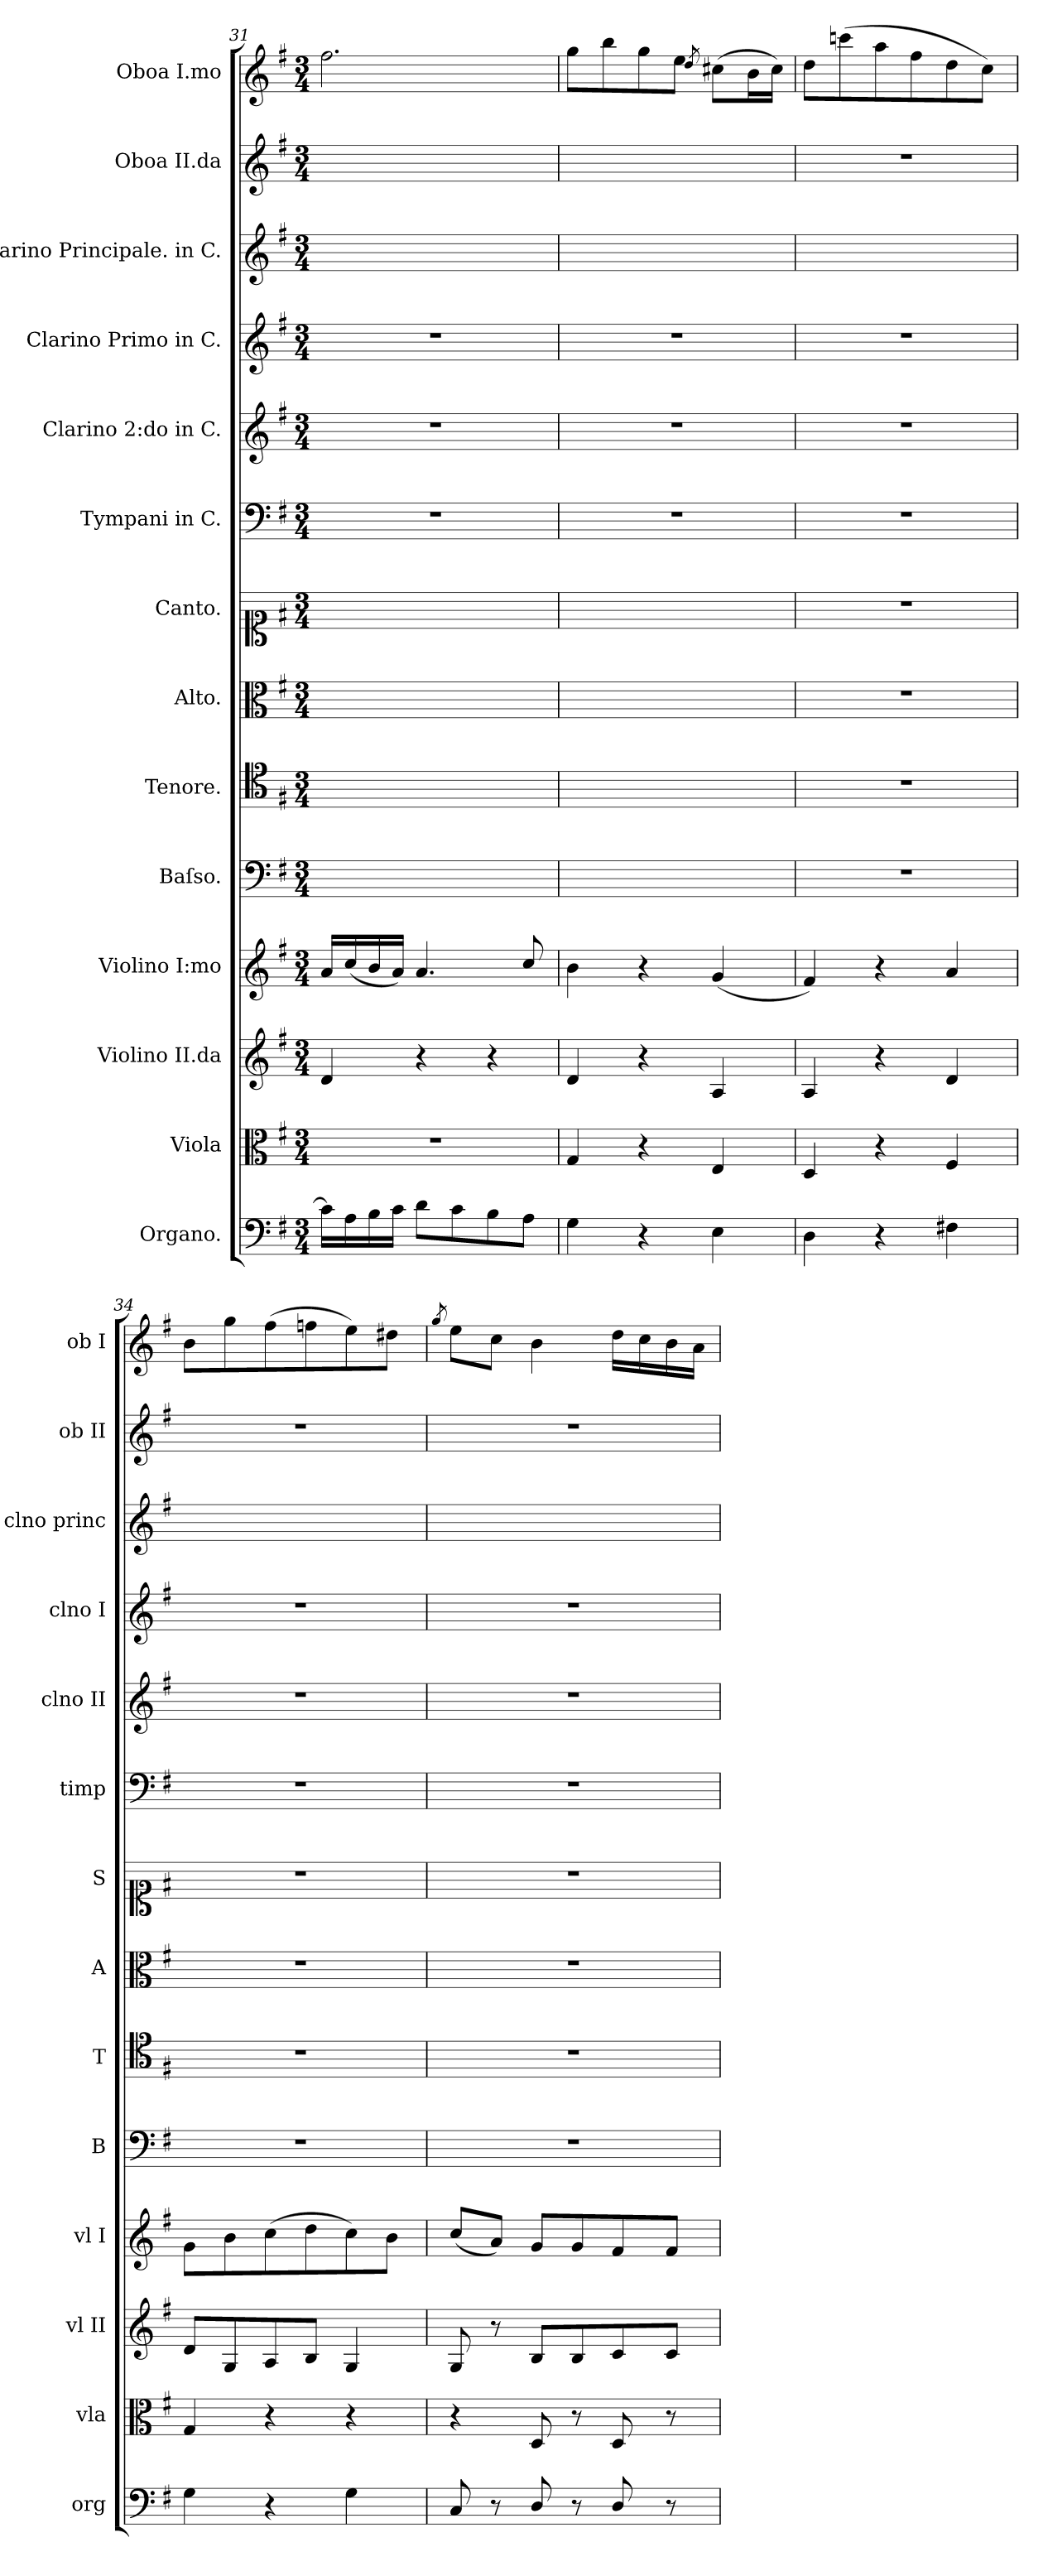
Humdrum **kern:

**kern	**kern	**kern	**kern	**kern	**kern	**kern	**kern	**kern	**kern	**kern	**kern	**kern	**kern
*part14	*part13	*part12	*part11	*part10	*part9	*part8	*part7	*part6	*part5	*part4	*part3	*part2	*part1
*staff14	*staff13	*staff12	*staff11	*staff10	*staff9	*staff8	*staff7	*staff6	*staff5	*staff4	*staff3	*staff2	*staff1
*I"Organo.	*I"Viola	*I"Violino II.da	*I"Violino I:mo	*I"Baſso.	*I"Tenore.	*I"Alto.	*I"Canto.	*I"Tympani in C.	*I"Clarino 2:do in C.	*I"Clarino Primo in C.	*I"Clarino Principale. in C.	*I"Oboa II.da	*I"Oboa I.mo
*I'org	*I'vla	*I'vl II	*I'vl I	*I'B	*I'T	*I'A	*I'S	*I'timp	*I'clno II	*I'clno I	*I'clno princ	*I'ob II	*I'ob I
*clefF4	*clefC3	*clefG2	*clefG2	*clefF4	*clefC4	*clefC3	*clefC1	*clefF4	*clefG2	*clefG2	*clefG2	*clefG2	*clefG2
*k[f#]	*k[f#]	*k[f#]	*k[f#]	*k[f#]	*k[f#]	*k[f#]	*k[f#]	*k[f#]	*k[f#]	*k[f#]	*k[f#]	*k[f#]	*k[f#]
*e:	*e:	*e:	*e:	*e:	*e:	*e:	*e:	*e:	*e:	*e:	*e:	*e:	*e:
*M3/4	*M3/4	*M3/4	*M3/4	*M3/4	*M3/4	*M3/4	*M3/4	*M3/4	*M3/4	*M3/4	*M3/4	*M3/4	*M3/4
=31	=31	=31	=31	=31	=31	=31	=31	=31	=31	=31	=31	=31	=31
16c\LL]	2.r	4d/	16a/LL	2.ryy	2.ryy	2.ryy	2.ryy	2.r	2.r	2.r	2.ryy	2.ryy	2.ff#\
16A\	.	.	(16cc/	.	.	.	.	.	.	.	.	.	.
16B\	.	.	16b/	.	.	.	.	.	.	.	.	.	.
16c\JJ	.	.	16a/JJ)	.	.	.	.	.	.	.	.	.	.
8d\L	.	4r	4.a/	.	.	.	.	.	.	.	.	.	.
8c\	.	.	.	.	.	.	.	.	.	.	.	.	.
8B\	.	4r	.	.	.	.	.	.	.	.	.	.	.
8A\J	.	.	8cc/	.	.	.	.	.	.	.	.	.	.
=32	=32	=32	=32	=32	=32	=32	=32	=32	=32	=32	=32	=32	=32
4G\	4G/	4d/	4b\	2.ryy	2.ryy	2.ryy	2.ryy	2.r	2.r	2.r	2.ryy	2.ryy	8gg\L
.	.	.	.	.	.	.	.	.	.	.	.	.	8bb\
4r	4r	4r	4r	.	.	.	.	.	.	.	.	.	8gg\
.	.	.	.	.	.	.	.	.	.	.	.	.	8ee\J
.	.	.	.	.	.	.	.	.	.	.	.	.	8qdd/
4E\	4E/	4A/	(4g/	.	.	.	.	.	.	.	.	.	(8cc#X\L
.	.	.	.	.	.	.	.	.	.	.	.	.	16b\L
.	.	.	.	.	.	.	.	.	.	.	.	.	16cc#\JJ)
=33	=33	=33	=33	=33	=33	=33	=33	=33	=33	=33	=33	=33	=33
4D\	4D/	4A/	4f#/)	2.r	2.r	2.r	2.r	2.r	2.r	2.r	2.ryy	2.r	8dd\L
.	.	.	.	.	.	.	.	.	.	.	.	.	(8cccn\
4r	4r	4r	4r	.	.	.	.	.	.	.	.	.	8aa\
.	.	.	.	.	.	.	.	.	.	.	.	.	8ff#\
4F#X\	4F#/	4d/	4a/	.	.	.	.	.	.	.	.	.	8dd\
.	.	.	.	.	.	.	.	.	.	.	.	.	8cc\J)
=34	=34	=34	=34	=34	=34	=34	=34	=34	=34	=34	=34	=34	=34
4G\	4G/	8d/L	8g\L	2.r	2.r	2.r	2.r	2.r	2.r	2.r	2.ryy	2.r	8b\L
.	.	8G/	8b\	.	.	.	.	.	.	.	.	.	8gg\
4r	4r	8A/	(8cc\	.	.	.	.	.	.	.	.	.	(8ff#\
.	.	8B/J	8dd\	.	.	.	.	.	.	.	.	.	8ffn\
4G\	4r	4G/	8cc\)	.	.	.	.	.	.	.	.	.	8ee\)
.	.	.	8b\J	.	.	.	.	.	.	.	.	.	8dd#X\J
=35	=35	=35	=35	=35	=35	=35	=35	=35	=35	=35	=35	=35	=35
.	.	.	.	.	.	.	.	.	.	.	.	.	8qgg/
8C/	4r	8G/	(8cc/L	2.r	2.r	2.r	2.r	2.r	2.r	2.r	2.ryy	2.r	8ee\L
8r	.	8r	8a/J)	.	.	.	.	.	.	.	.	.	8cc\J
8D/	8D/	8B/L	8g/L	.	.	.	.	.	.	.	.	.	4b\
8r	8r	8B/	8g/	.	.	.	.	.	.	.	.	.	.
8D/	8D/	8c/	8f#/	.	.	.	.	.	.	.	.	.	16dd\LL
.	.	.	.	.	.	.	.	.	.	.	.	.	16cc\
8r	8r	8c/J	8f#/J	.	.	.	.	.	.	.	.	.	16b\
.	.	.	.	.	.	.	.	.	.	.	.	.	16a\JJ
=	=	=	=	=	=	=	=	=	=	=	=	=	=
*-	*-	*-	*-	*-	*-	*-	*-	*-	*-	*-	*-	*-	*-
